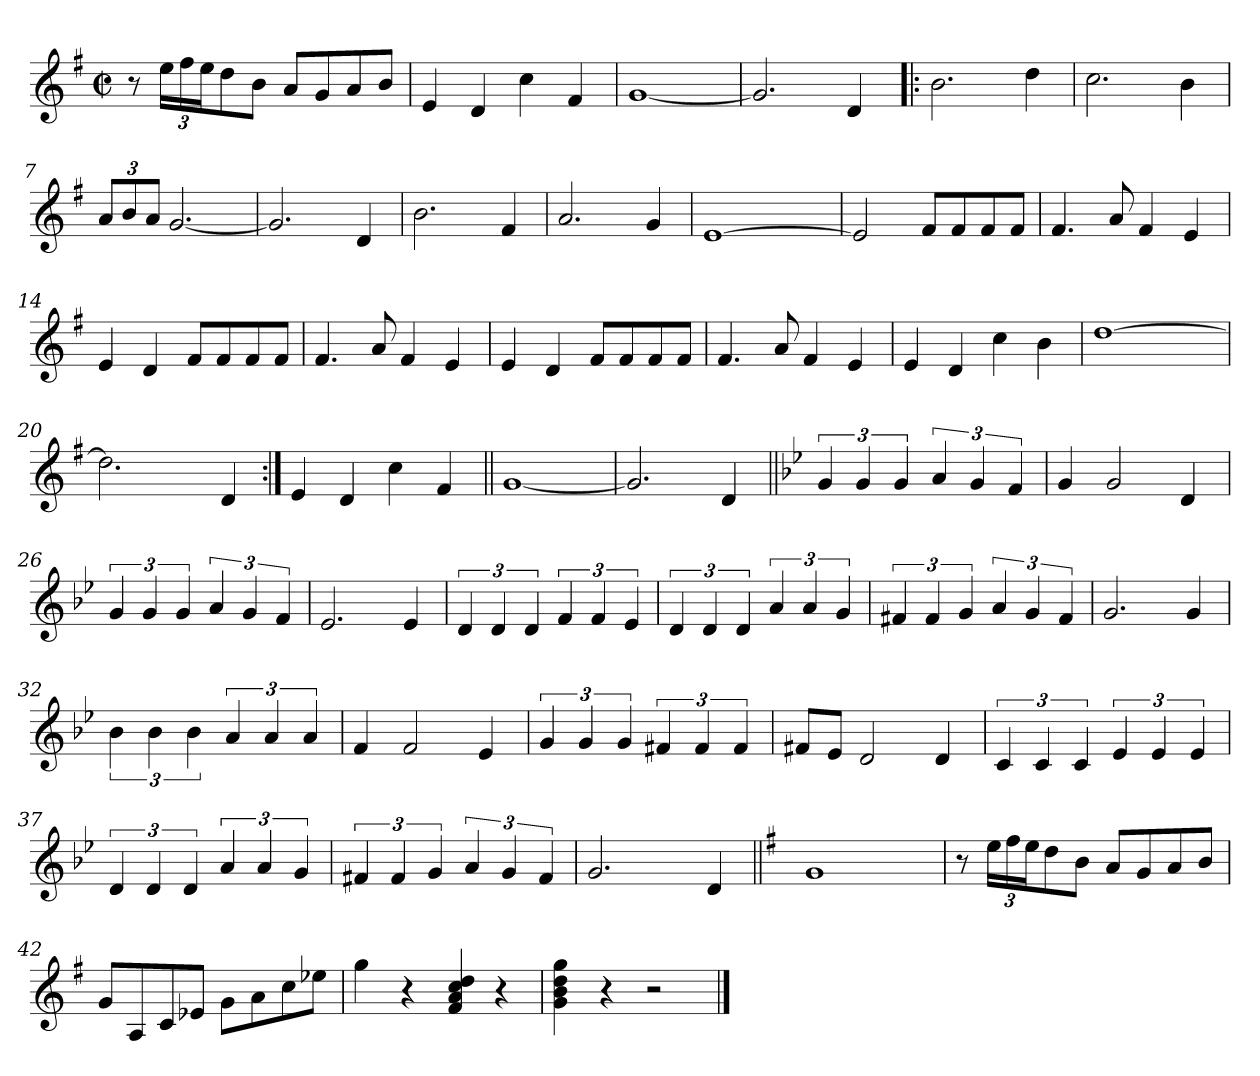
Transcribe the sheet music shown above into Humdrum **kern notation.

**kern
*part1
*staff1
*clefG2
*k[f#]
*G:
*M2/2
*met(c|)
=1
8r
24ee\LL
24ff#\
24ee\J
8dd\
8b\J
8a/L
8g/
8a/
8b/J
=2
4e/
4d/
4cc\
4f#/
=3
[1g
=4
2.g/]
4d/
!!LO:LB:g=z
=5!|:
2.b\
4dd\
=6
2.cc\
4b\
=7
12a/L
12b/
12a/J
[2.g/
=8
2.g/]
4d/
!!LO:LB:g=z
=9
2.b\
4f#/
=10
2.a/
4g/
=11
*^
[1e	2g/yy
.	2b\yy
*v	*v
=12
2e/]
8f#/L
8f#/
8f#/
8f#/J
!!LO:LB:g=z
=13
4.f#/
8a/
4f#/
4e/
=14
4e/
4d/
8f#/L
8f#/
8f#/
8f#/J
=15
4.f#/
8a/
4f#/
4e/
=16
4e/
4d/
8f#/L
8f#/
8f#/
8f#/J
!!LO:LB:g=z
=17
4.f#/
8a/
4f#/
4e/
=18
4e/
4d/
4cc\
4b\
=19
*^
[1dd	2b\yy
.	2g/yy
=20	=20
2.dd\]	2d/yy
.	2b\yy
4d/	.
*v	*v
!!LO:LB:g=z
=21:|!
4e/
4d/
4cc\
4f#/
=22||
[1g
=23
2.g/]
4d/
=24||
*k[b-e-]
*g:
6g/
6g/
6g/
6a/
6g/
6f/
!!LO:LB:g=z
=25
4g/
2g/
4d/
=26
6g/
6g/
6g/
6a/
6g/
6f/
=27
2.e-/
4e-/
=28
6d/
6d/
6d/
6f/
6f/
6e-/
!!LO:LB:g=z
=29
6d/
6d/
6d/
6a/
6a/
6g/
=30
6f#X/
6f#/
6g/
6a/
6g/
6f#/
=31
2.g/
4g/
=32
6b-\
6b-\
6b-\
6a/
6a/
6a/
!!LO:LB:g=z
=33
4f/
2f/
4e-/
=34
6g/
6g/
6g/
6f#X/
6f#/
6f#/
=35
8f#X/L
8e-/J
2d/
4d/
=36
6c/
6c/
6c/
6e-/
6e-/
6e-/
!!LO:LB:g=z
=37
6d/
6d/
6d/
6a/
6a/
6g/
=38
6f#X/
6f#/
6g/
6a/
6g/
6f#/
=39
*^
2.g/	2e-/yy
.	2f/yy
4d/	.
!!LO:LB:g=z	!!
=40||	=40||
*k[f#]	*
*e:	*
1g	2.g/yy
.	4a/yy
*v	*v
=41
8r
24ee\LL
24ff#\
24ee\J
8dd\
8b\J
8a/L
8g/
8a/
8b/J
=42
8g/L
8A/
8c/
8e-X/J
8g\L
8a\
8cc\
8ee-X\J
=43
4gg\
4r
4f#/ 4a/ 4cc/ 4dd/
4r
=44
4g\ 4b\ 4dd\ 4gg\
4r
2r
==
*-
